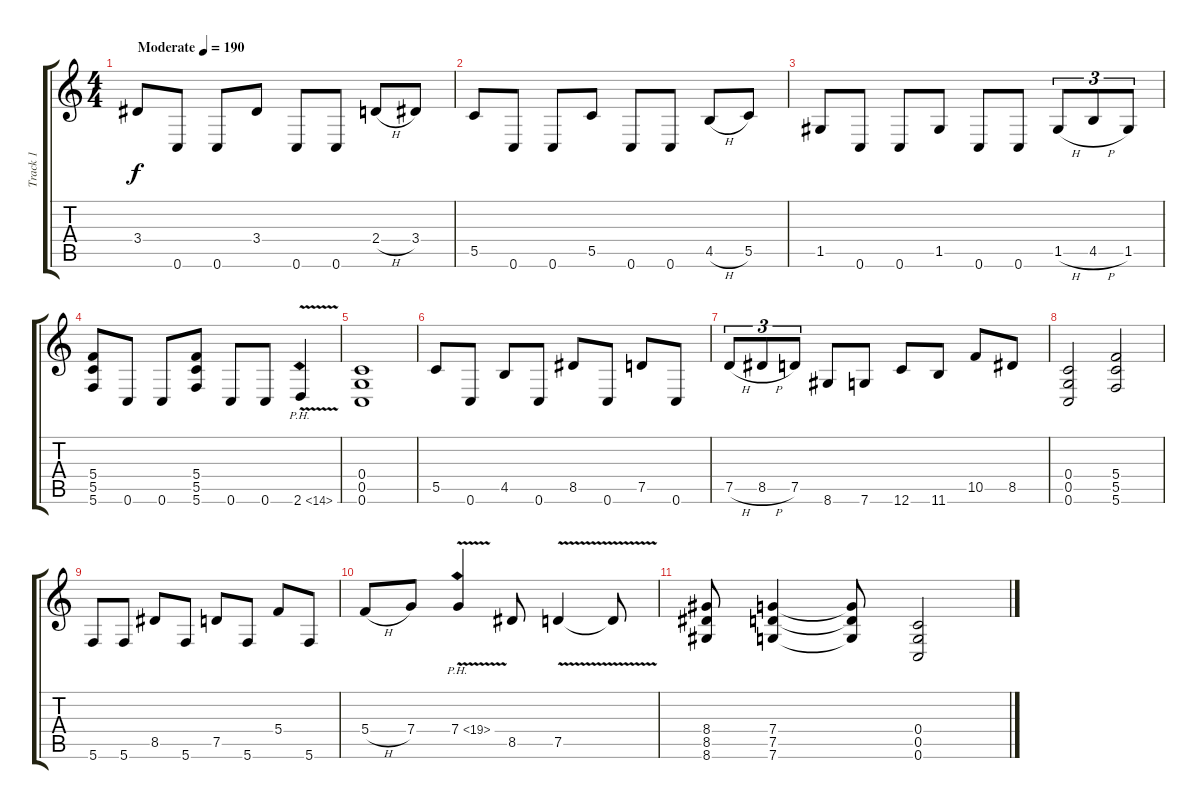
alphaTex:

\track ("Track 1" "Track 1") {instrument overdrivenguitar}
\staff {score tabs}
\tuning (D4 A3 F3 C3 G2 C2) {hide}
\ts (4 4)
\tempo (190 "Moderate")
\clef g2
\ks c
3.4.8{dy f instrument overdrivenguitar} 0.6.8 0.6.8 3.4.8 0.6.8 0.6.8 2.4{h}.8 3.4.8 |
5.5.8 0.6.8 0.6.8 5.5.8 0.6.8 0.6.8 4.5{h}.8 5.5.8 |
1.5.8 0.6.8 0.6.8 1.5.8 0.6.8 0.6.8 1.5{h}.8{tu (3 2)} 4.5{h}.8{tu (3 2)} 1.5.8{tu (3 2)} |
(5.4 5.5 5.6).8 0.6.8 0.6.8 (5.4 5.5 5.6).8 0.6.8 0.6.8 2.6{ph 12 v}.4 |
(0.4 0.5 0.6).1 |
5.5.8 0.6.8 4.5.8 0.6.8 8.5.8 0.6.8 7.5.8 0.6.8 |
7.5{h}.8{tu (3 2)} 8.5{h}.8{tu (3 2)} 7.5.8{tu (3 2)} 8.6.8 7.6.8 12.6.8 11.6.8 10.5.8 8.5.8 |
(0.4 0.5 0.6).2 (5.4 5.5 5.6).2 |
5.6.8 5.6.8 8.5.8 5.6.8 7.5.8 5.6.8 5.4.8 5.6.8 |
5.4{h}.8 7.4.8 7.4{ph 12 v}.4 8.5.8 7.5{v}.4 7.5{t}.8 |
(8.4 8.5 8.6).8 (7.4 7.5 7.6).4 (7.4{t} 7.5{t} 7.6{t}).8 (0.4 0.5 0.6).2
